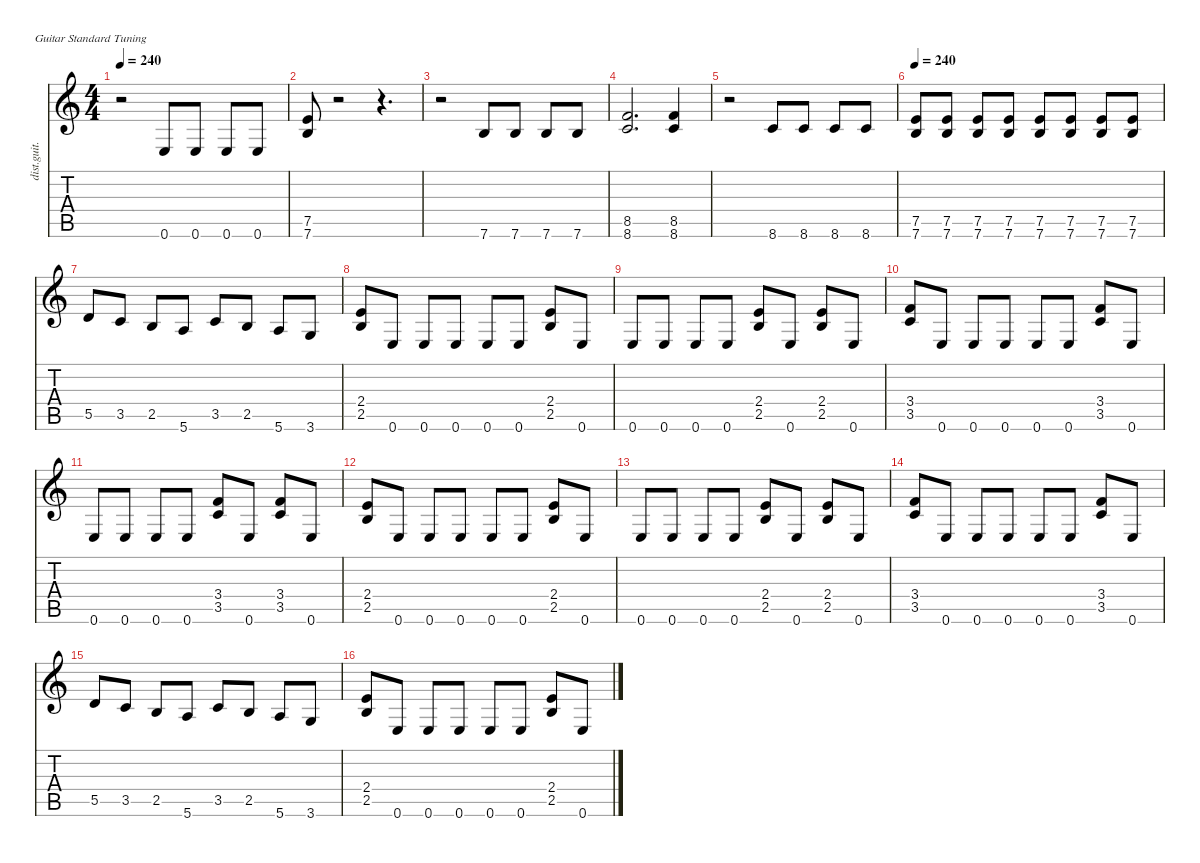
\defaultSystemsLayout 4
\hideDynamics
\bracketExtendMode nobrackets
\track ("loe 2" "dist.guit.") {instrument distortionguitar}
\staff {score tabs}
\tuning (E4 B3 G3 D3 A2 E2)
\ts (4 4)
\tempo 240
\clef g2
\ks c
r.2{dy f beam Down} 0.6.8{beam Up} 0.6.8{beam Up} 0.6.8{beam Up} 0.6.8{beam Up} |
(7.5 7.6).8{beam Up} r.2{beam Down} r.4{d beam Down} |
r.2{beam Down} 7.6.8{beam Up} 7.6.8{beam Up} 7.6.8{beam Up} 7.6.8{beam Up} |
(8.5 8.6).2{d beam Up} (8.5 8.6).4{beam Up} |
r.2{beam Down} 8.6.8{beam Up} 8.6.8{beam Up} 8.6.8{beam Up} 8.6.8{beam Up} |
\tempo 240
(7.5 7.6).8{beam Up} (7.5 7.6).8{beam Up} (7.5 7.6).8{beam Up} (7.5 7.6).8{beam Up} (7.5 7.6).8{beam Up} (7.5 7.6).8{beam Up} (7.5 7.6).8{beam Up} (7.5 7.6).8{beam Up} |
5.5.8{beam Up} 3.5.8{beam Up} 2.5.8{beam Up} 5.6.8{beam Up} 3.5.8{beam Up} 2.5.8{beam Up} 5.6.8{beam Up} 3.6.8{beam Up} |
(2.4 2.5).8{beam Up} 0.6.8{beam Up} 0.6.8{beam Up} 0.6.8{beam Up} 0.6.8{beam Up} 0.6.8{beam Up} (2.4 2.5).8{beam Up} 0.6.8{beam Up} |
0.6.8{beam Up} 0.6.8{beam Up} 0.6.8{beam Up} 0.6.8{beam Up} (2.4 2.5).8{beam Up} 0.6.8{beam Up} (2.4 2.5).8{beam Up} 0.6.8{beam Up} |
(3.4 3.5).8{beam Up} 0.6.8{beam Up} 0.6.8{beam Up} 0.6.8{beam Up} 0.6.8{beam Up} 0.6.8{beam Up} (3.4 3.5).8{beam Up} 0.6.8{beam Up} |
0.6.8{beam Up} 0.6.8{beam Up} 0.6.8{beam Up} 0.6.8{beam Up} (3.4 3.5).8{beam Up} 0.6.8{beam Up} (3.4 3.5).8{beam Up} 0.6.8{beam Up} |
(2.4 2.5).8{beam Up} 0.6.8{beam Up} 0.6.8{beam Up} 0.6.8{beam Up} 0.6.8{beam Up} 0.6.8{beam Up} (2.4 2.5).8{beam Up} 0.6.8{beam Up} |
0.6.8{beam Up} 0.6.8{beam Up} 0.6.8{beam Up} 0.6.8{beam Up} (2.4 2.5).8{beam Up} 0.6.8{beam Up} (2.4 2.5).8{beam Up} 0.6.8{beam Up} |
(3.4 3.5).8{beam Up} 0.6.8{beam Up} 0.6.8{beam Up} 0.6.8{beam Up} 0.6.8{beam Up} 0.6.8{beam Up} (3.4 3.5).8{beam Up} 0.6.8{beam Up} |
5.5.8{beam Up} 3.5.8{beam Up} 2.5.8{beam Up} 5.6.8{beam Up} 3.5.8{beam Up} 2.5.8{beam Up} 5.6.8{beam Up} 3.6.8{beam Up} |
(2.4 2.5).8{beam Up} 0.6.8{beam Up} 0.6.8{beam Up} 0.6.8{beam Up} 0.6.8{beam Up} 0.6.8{beam Up} (2.4 2.5).8{beam Up} 0.6.8{beam Up}
